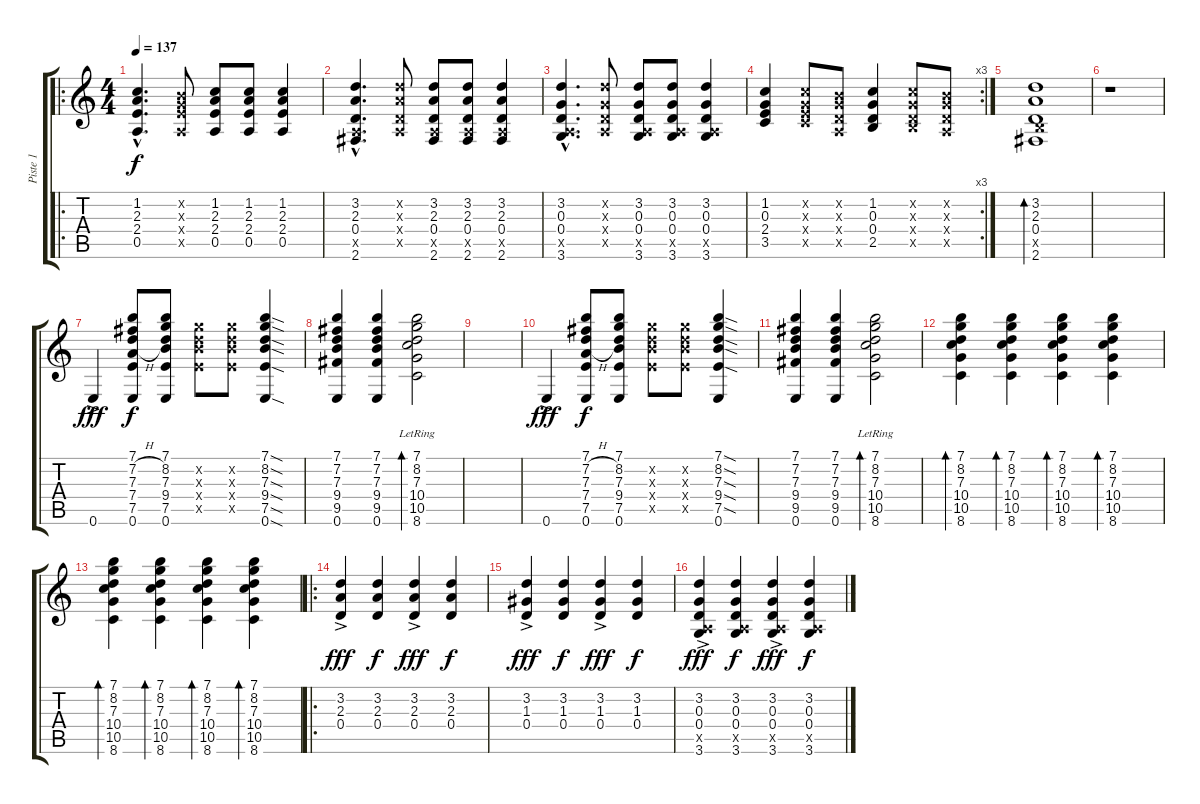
\track ("Piste 1" "Piste 1") {instrument acousticguitarnylon}
\staff {score tabs}
\tuning (E4 B3 G3 D3 A2 E2) {hide}
\ro
\ts (4 4)
\tempo 137
\clef g2
\ks c
(1.2{hac} 2.3{hac} 2.4{hac} 0.5{hac}).4{d dy f} (0.2{x} 0.3{x} 2.4{x} 0.5{x}).8 (1.2 2.3 2.4 0.5).8 (1.2 2.3 2.4 0.5).8 (1.2 2.3 2.4 0.5).4 |
(3.2{hac} 2.3{hac} 0.4{hac} 0.5{hac x} 2.6{hac}).4{d} (3.2{x} 2.3{x} 0.4{x} 0.5{x}).8 (3.2 2.3 0.4 0.5{x} 2.6).8 (3.2 2.3 0.4 0.5{x} 2.6).8 (3.2 2.3 0.4 0.5{x} 2.6).4 |
(3.2{hac} 0.3{hac} 0.4{hac} 0.5{hac x} 3.6{hac}).4{d} (3.2{x} 0.3{x} 0.4{x} 0.5{x}).8 (3.2 0.3 0.4 0.5{x} 3.6).8 (3.2 0.3 0.4 0.5{x} 3.6).8 (3.2 0.3 0.4 0.5{x} 3.6).4 |
\rc 3
(1.2 0.3 2.4 3.5).4 (1.2{x} 0.3{x} 2.4{x} 3.5{x}).8 (0.2{x} 0.3{x} 0.4{x} 0.5{x}).8 (1.2 0.3 0.4 2.5).4 (1.2{x} 0.3{x} 0.4{x} 2.5{x}).8 (0.2{x} 0.3{x} 0.4{x} 0.5{x}).8 |
(3.2 2.3 0.4 2.5{x} 2.6).1{bd 480} |
r.1 |
0.6{ac}.4{dy fff} (7.1 7.2{h} 7.3 7.4{h} 7.5 0.6).8{dy f} (7.1 8.2 7.3 9.4 7.5 0.6).8 (8.2{x} 7.3{x} 9.4{x} 7.5{x}).8 (8.2{x} 7.3{x} 9.4{x} 7.5{x}).8 (7.1{sod} 8.2{sod} 7.3{sod} 9.4{sod} 7.5{sod} 0.6{sod}).4 |
(7.1 7.2 7.3 9.4 9.5 0.6).4 (7.1 7.2 7.3 9.4 9.5 0.6).4 (7.1{lr} 8.2{lr} 7.3{lr} 10.4{lr} 10.5{lr} 8.6{lr}).2{bd 240} |
|
0.6{ac}.4{dy fff} (7.1 7.2{h} 7.3 7.4{h} 7.5 0.6).8{dy f} (7.1 8.2 7.3 9.4 7.5 0.6).8 (8.2{x} 7.3{x} 9.4{x} 7.5{x}).8 (8.2{x} 7.3{x} 9.4{x} 7.5{x}).8 (7.1{sod} 8.2{sod} 7.3{sod} 9.4{sod} 7.5{sod} 0.6).4 |
(7.1 7.2 7.3 9.4 9.5 0.6).4 (7.1 7.2 7.3 9.4 9.5 0.6).4 (7.1{lr} 8.2{lr} 7.3{lr} 10.4{lr} 10.5{lr} 8.6{lr}).2{bd 240} |
(7.1 8.2 7.3 10.4 10.5 8.6).4{bd 60} (7.1 8.2 7.3 10.4 10.5 8.6).4{bd 60} (7.1 8.2 7.3 10.4 10.5 8.6).4{bd 60} (7.1 8.2 7.3 10.4 10.5 8.6).4{bd 60} |
(7.1 8.2 7.3 10.4 10.5 8.6).4{bd 60} (7.1 8.2 7.3 10.4 10.5 8.6).4{bd 60} (7.1 8.2 7.3 10.4 10.5 8.6).4{bd 60} (7.1 8.2 7.3 10.4 10.5 8.6).4{bd 60} |
\ro
(3.2{ac} 2.3 0.4{ac}).4{dy fff} (3.2 2.3 0.4).4{dy f} (3.2 2.3 0.4{ac}).4{dy fff} (3.2 2.3 0.4).4{dy f} |
(3.2 1.3 0.4{ac}).4{dy fff} (3.2 1.3 0.4).4{dy f} (3.2 1.3 0.4{ac}).4{dy fff} (3.2 1.3 0.4).4{dy f} |
(3.2 0.3 0.4{ac} 0.5{x} 3.6).4{dy fff} (3.2 0.3 0.4 0.5{x} 3.6).4{dy f} (3.2 0.3 0.4{ac} 0.5{x} 3.6).4{dy fff} (3.2 0.3 0.4 0.5{x} 3.6).4{dy f}
